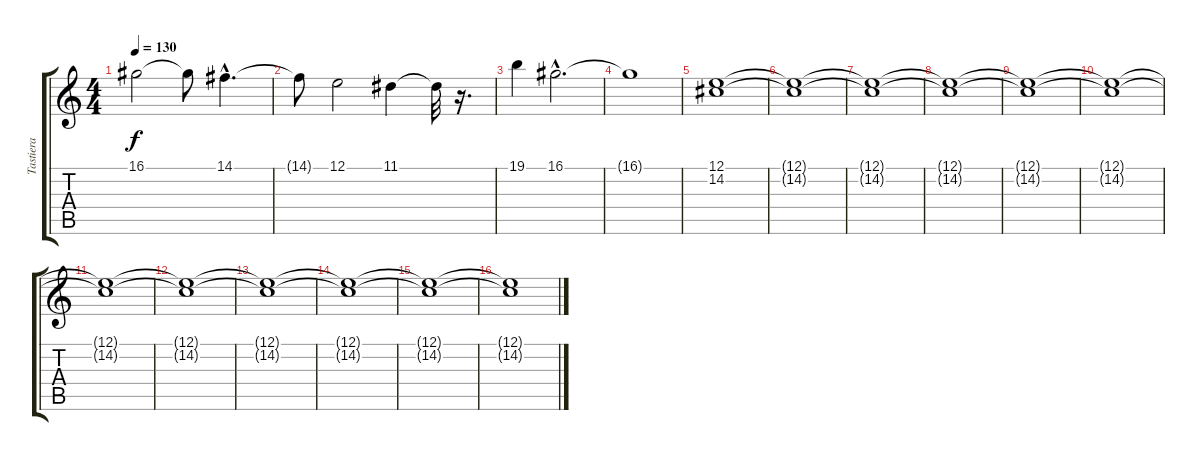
\track ("Tastiera" "Tastiera") {instrument pad4choir}
\staff {score tabs}
\tuning (E4 B3 G3 D3 A2 E2) {hide}
\ts (4 4)
\tempo 130
\clef g2
\ks c
16.1.2{dy f} 16.1{t}.8 14.1{hac}.4{d} |
14.1{t}.8 12.1.2 11.1.4 11.1{t}.32 r.16{d} |
19.1.4 16.1{hac}.2{d} |
16.1{t}.1 |
(12.1 14.2).1 |
(12.1{t} 14.2{t}).1 |
(12.1{t} 14.2{t}).1 |
(12.1{t} 14.2{t}).1 |
(12.1{t} 14.2{t}).1 |
(12.1{t} 14.2{t}).1 |
(12.1{t} 14.2{t}).1 |
(12.1{t} 14.2{t}).1 |
(12.1{t} 14.2{t}).1 |
(12.1{t} 14.2{t}).1 |
(12.1{t} 14.2{t}).1 |
(12.1{t} 14.2{t}).1
